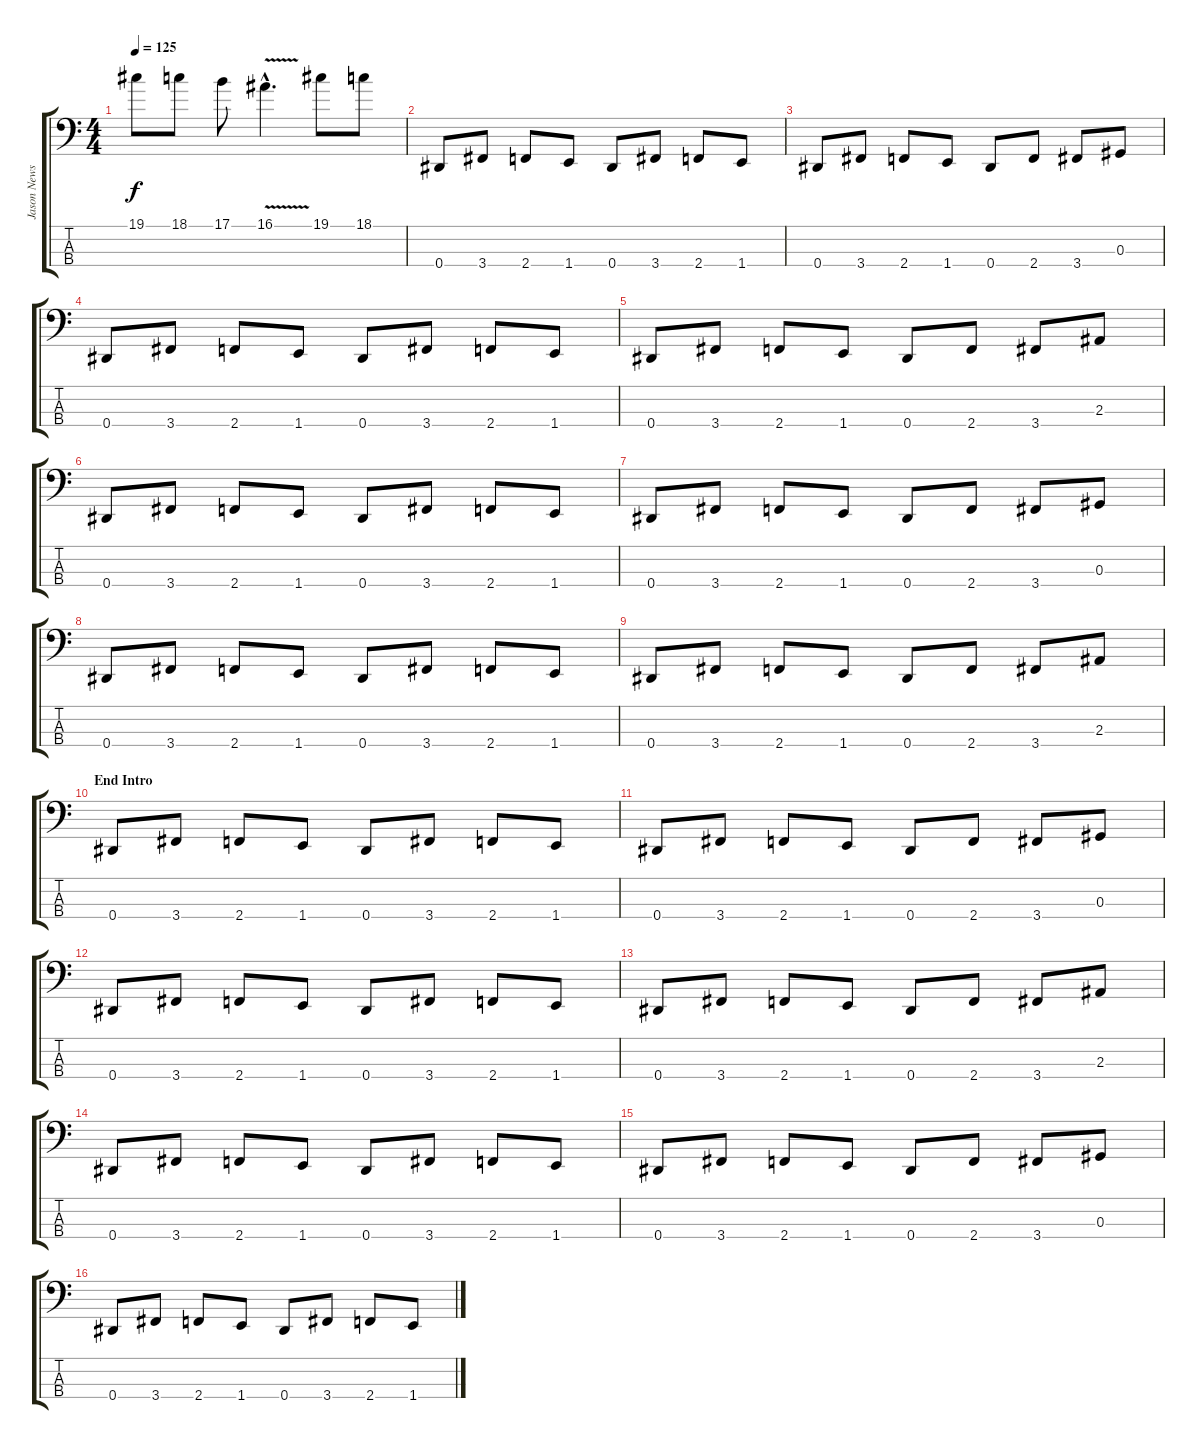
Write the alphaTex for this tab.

\track ("Jason Newsted (Bass)" "Jason News") {instrument electricbasspick}
\staff {score tabs}
\tuning (Gb2 Db2 Ab1 Eb1) {hide}
\ts (4 4)
\tempo 125
\clef f4
\ks c
19.1.8{dy f} 18.1.8 17.1.8 16.1{v hac}.4{d} 19.1.8 18.1.8 |
0.4.8{instrument electricbasspick} 3.4.8 2.4.8 1.4.8 0.4.8 3.4.8 2.4.8 1.4.8 |
0.4.8 3.4.8 2.4.8 1.4.8 0.4.8 2.4.8 3.4.8 0.3.8 |
0.4.8 3.4.8 2.4.8 1.4.8 0.4.8 3.4.8 2.4.8 1.4.8 |
0.4.8 3.4.8 2.4.8 1.4.8 0.4.8 2.4.8 3.4.8 2.3.8 |
0.4.8 3.4.8 2.4.8 1.4.8 0.4.8 3.4.8 2.4.8 1.4.8 |
0.4.8 3.4.8 2.4.8 1.4.8 0.4.8 2.4.8 3.4.8 0.3.8 |
0.4.8 3.4.8 2.4.8 1.4.8 0.4.8 3.4.8 2.4.8 1.4.8 |
0.4.8 3.4.8 2.4.8 1.4.8 0.4.8 2.4.8 3.4.8 2.3.8 |
\section ("" "End Intro")
0.4.8 3.4.8 2.4.8 1.4.8 0.4.8 3.4.8 2.4.8 1.4.8 |
0.4.8 3.4.8 2.4.8 1.4.8 0.4.8 2.4.8 3.4.8 0.3.8 |
0.4.8 3.4.8 2.4.8 1.4.8 0.4.8 3.4.8 2.4.8 1.4.8 |
0.4.8 3.4.8 2.4.8 1.4.8 0.4.8 2.4.8 3.4.8 2.3.8 |
0.4.8 3.4.8 2.4.8 1.4.8 0.4.8 3.4.8 2.4.8 1.4.8 |
0.4.8 3.4.8 2.4.8 1.4.8 0.4.8 2.4.8 3.4.8 0.3.8 |
0.4.8 3.4.8 2.4.8 1.4.8 0.4.8 3.4.8 2.4.8 1.4.8
